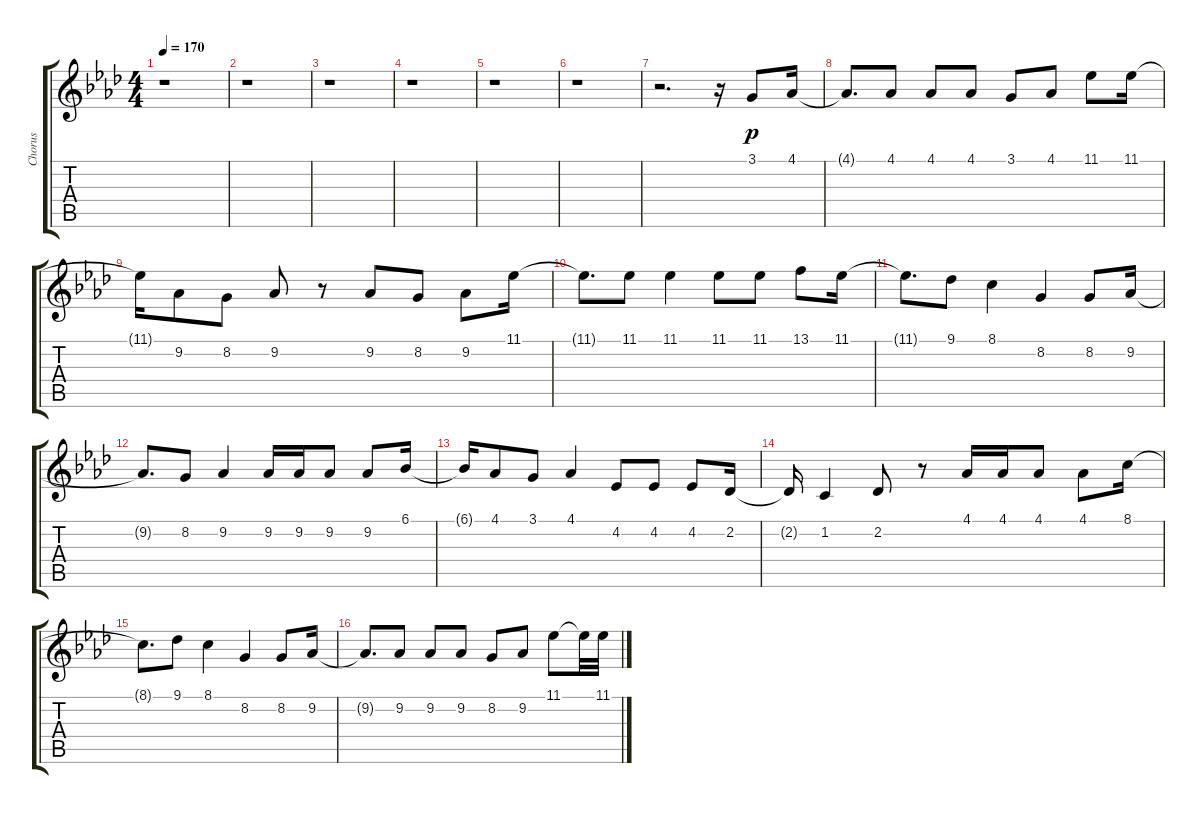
\track ("Chorus" "Chorus") {instrument lead1square}
\staff {score tabs}
\tuning (E4 B3 G3 D3 A2 E2) {hide}
\ts (4 4)
\tempo 170
\clef g2
\ks ab
r.1{dy p} |
r.1 |
r.1 |
r.1 |
r.1 |
r.1 |
r.2{d} r.16 3.1.8 4.1.16 |
4.1{t}.8{d} 4.1.8 4.1.8 4.1.8 3.1.8 4.1.8 11.1.8 11.1.16 |
11.1{t}.16 9.2.8 8.2.8 9.2.8 r.8 9.2.8 8.2.8 9.2.8 11.1.16 |
11.1{t}.8{d} 11.1.8 11.1.4 11.1.8 11.1.8 13.1.8 11.1.16 |
11.1{t}.8{d} 9.1.8 8.1.4 8.2.4 8.2.8 9.2.16 |
9.2{t}.8{d} 8.2.8 9.2.4 9.2.16 9.2.16 9.2.8 9.2.8 6.1.16 |
6.1{t}.16 4.1.8 3.1.8 4.1.4 4.2.8 4.2.8 4.2.8 2.2.16 |
2.2{t}.16 1.2.4 2.2.8 r.8 4.1.16 4.1.16 4.1.8 4.1.8 8.1.16 |
8.1{t}.8{d} 9.1.8 8.1.4 8.2.4 8.2.8 9.2.16 |
9.2{t}.8{d} 9.2.8 9.2.8 9.2.8 8.2.8 9.2.8 11.1.8 11.1{t}.32 11.1.32
